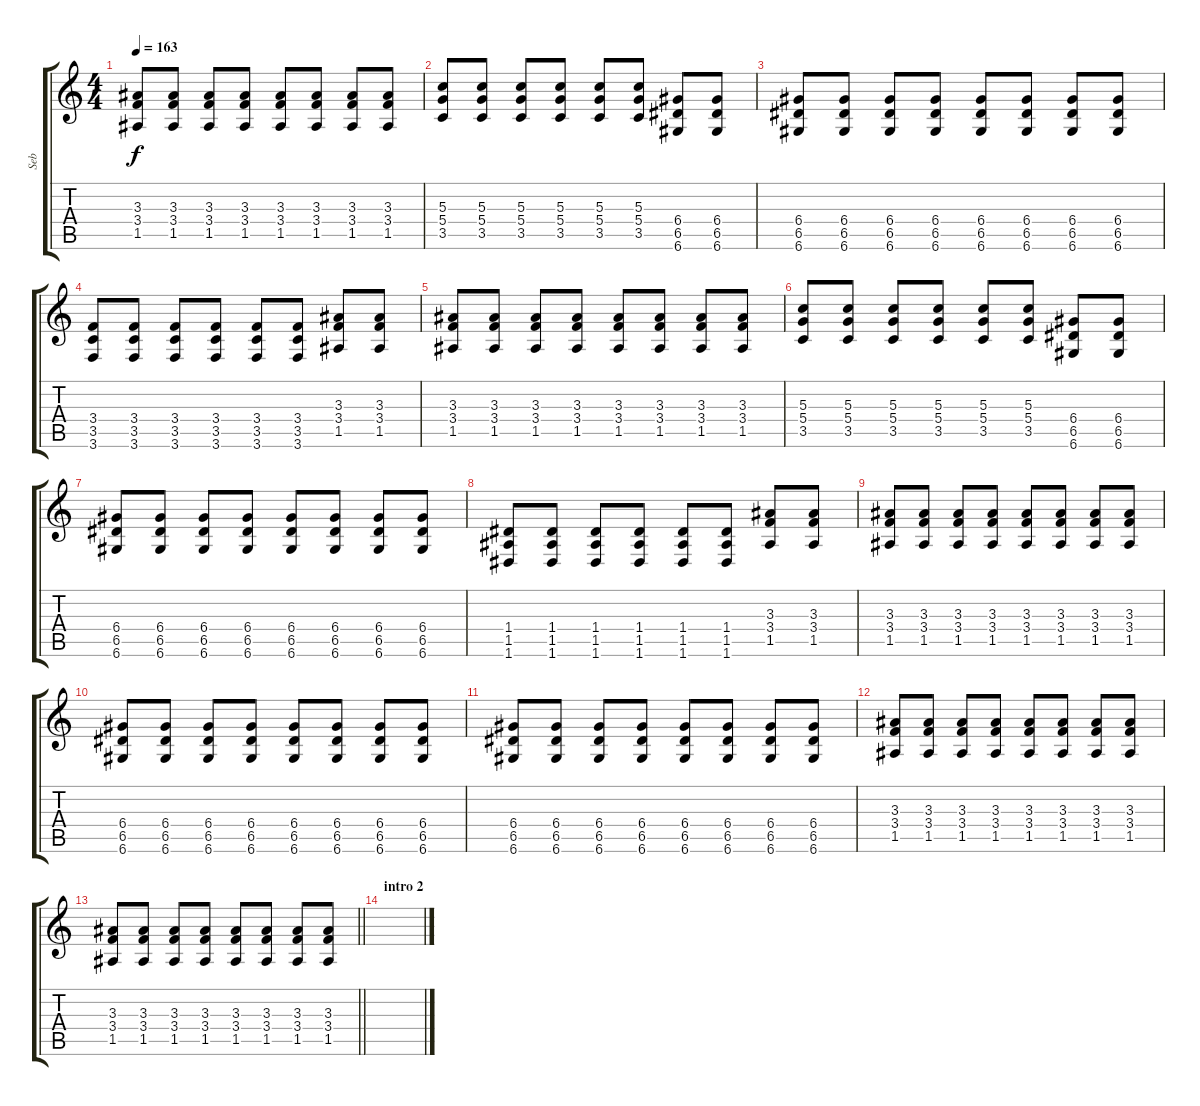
\track ("Seb" "Seb") {instrument distortionguitar bank 255}
\staff {score tabs}
\tuning (E4 B3 G3 D3 A2 D2) {hide}
\ts (4 4)
\tempo 163
\clef g2
\ks c
(3.3 3.4 1.5).8{dy f} (3.3 3.4 1.5).8 (3.3 3.4 1.5).8 (3.3 3.4 1.5).8 (3.3 3.4 1.5).8 (3.3 3.4 1.5).8 (3.3 3.4 1.5).8 (3.3 3.4 1.5).8 |
(5.3 5.4 3.5).8 (5.3 5.4 3.5).8 (5.3 5.4 3.5).8 (5.3 5.4 3.5).8 (5.3 5.4 3.5).8 (5.3 5.4 3.5).8 (6.4 6.5 6.6).8 (6.4 6.5 6.6).8 |
(6.4 6.5 6.6).8 (6.4 6.5 6.6).8 (6.4 6.5 6.6).8 (6.4 6.5 6.6).8 (6.4 6.5 6.6).8 (6.4 6.5 6.6).8 (6.4 6.5 6.6).8 (6.4 6.5 6.6).8 |
(3.4 3.5 3.6).8 (3.4 3.5 3.6).8 (3.4 3.5 3.6).8 (3.4 3.5 3.6).8 (3.4 3.5 3.6).8 (3.4 3.5 3.6).8 (3.3 3.4 1.5).8 (3.3 3.4 1.5).8 |
(3.3 3.4 1.5).8 (3.3 3.4 1.5).8 (3.3 3.4 1.5).8 (3.3 3.4 1.5).8 (3.3 3.4 1.5).8 (3.3 3.4 1.5).8 (3.3 3.4 1.5).8 (3.3 3.4 1.5).8 |
(5.3 5.4 3.5).8 (5.3 5.4 3.5).8 (5.3 5.4 3.5).8 (5.3 5.4 3.5).8 (5.3 5.4 3.5).8 (5.3 5.4 3.5).8 (6.4 6.5 6.6).8 (6.4 6.5 6.6).8 |
(6.4 6.5 6.6).8 (6.4 6.5 6.6).8 (6.4 6.5 6.6).8 (6.4 6.5 6.6).8 (6.4 6.5 6.6).8 (6.4 6.5 6.6).8 (6.4 6.5 6.6).8 (6.4 6.5 6.6).8 |
(1.4 1.5 1.6).8 (1.4 1.5 1.6).8 (1.4 1.5 1.6).8 (1.4 1.5 1.6).8 (1.4 1.5 1.6).8 (1.4 1.5 1.6).8 (3.3 3.4 1.5).8 (3.3 3.4 1.5).8 |
(3.3 3.4 1.5).8 (3.3 3.4 1.5).8 (3.3 3.4 1.5).8 (3.3 3.4 1.5).8 (3.3 3.4 1.5).8 (3.3 3.4 1.5).8 (3.3 3.4 1.5).8 (3.3 3.4 1.5).8 |
(6.4 6.5 6.6).8 (6.4 6.5 6.6).8 (6.4 6.5 6.6).8 (6.4 6.5 6.6).8 (6.4 6.5 6.6).8 (6.4 6.5 6.6).8 (6.4 6.5 6.6).8 (6.4 6.5 6.6).8 |
(6.4 6.5 6.6).8 (6.4 6.5 6.6).8 (6.4 6.5 6.6).8 (6.4 6.5 6.6).8 (6.4 6.5 6.6).8 (6.4 6.5 6.6).8 (6.4 6.5 6.6).8 (6.4 6.5 6.6).8 |
(3.3 3.4 1.5).8 (3.3 3.4 1.5).8 (3.3 3.4 1.5).8 (3.3 3.4 1.5).8 (3.3 3.4 1.5).8 (3.3 3.4 1.5).8 (3.3 3.4 1.5).8 (3.3 3.4 1.5).8 |
\barLineRight lightlight
(3.3 3.4 1.5).8 (3.3 3.4 1.5).8 (3.3 3.4 1.5).8 (3.3 3.4 1.5).8 (3.3 3.4 1.5).8 (3.3 3.4 1.5).8 (3.3 3.4 1.5).8 (3.3 3.4 1.5).8 |
\section ("" "intro 2")
